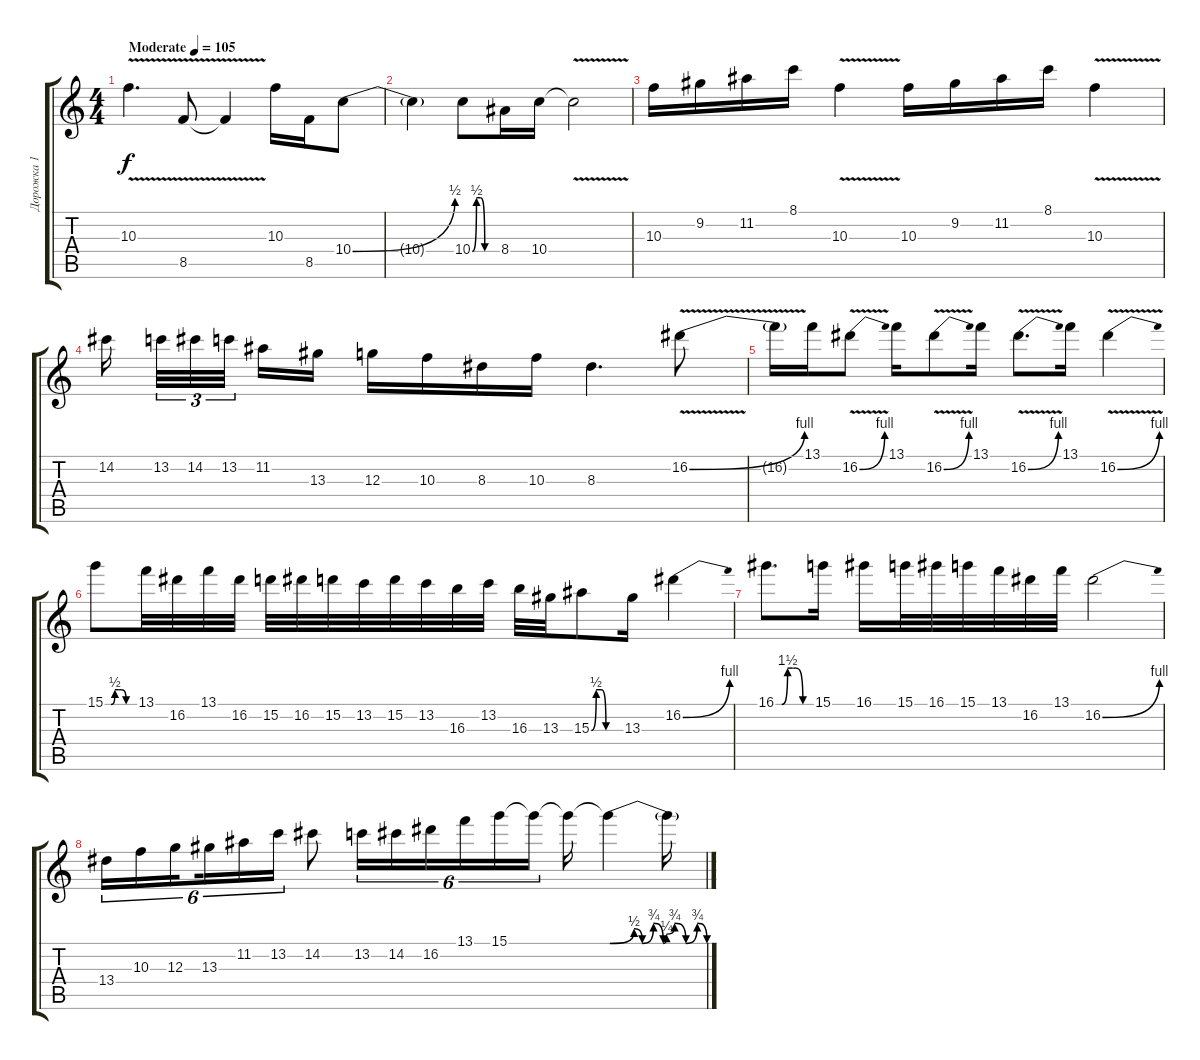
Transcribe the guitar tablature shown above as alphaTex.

\track ("Дорожка 1" "Дорожка 1") {instrument distortionguitar}
\staff {score tabs}
\tuning (E4 B3 G3 D3 A2 E2) {hide}
\ts (4 4)
\tempo (105 "Moderate")
\clef g2
\ks c
10.3{v}.4{d dy f instrument distortionguitar} 8.5{v}.8 8.5{t}.4 10.3.16 8.5.16 10.4{be (bend 0 0 60 2)}.8 |
10.4{t}.4 10.4{be (custom 0 0 10 2 20 2 30 0 60 0)}.8 8.4.16 10.4.16 10.4{v t}.2 |
10.3.16 9.2.16 11.2.16 8.1.16 10.3{v}.4 10.3.16 9.2.16 11.2.16 8.1.16 10.3{v}.4 |
14.2.16{beam splitsecondary} 13.2.32{tu (3 2)} 14.2.32{tu (3 2)} 13.2.32{tu (3 2) beam splitsecondary} 11.2.16 13.3.16 12.3.16 10.3.16 8.3.16 10.3.16 8.3.4{d} 16.2{be (bend 0 0 60 4) v}.8 |
16.2{t}.16 13.1.16 16.2{be (bend 0 0 60 4) v}.8 13.1.16 16.2{be (bend 0 0 60 4) v}.8 13.1.16 16.2{be (bend 0 0 60 4) v}.8{d} 13.1.16 16.2{be (bend 0 0 60 4) v}.4 |
15.1{be (custom 0 0 10 0 12 0 20 2 27 2 30 2 33 2 43 0 60 0)}.8 13.1.32 16.2.32 13.1.32 16.2.32 15.2.32 16.2.32 15.2.32 13.2.32 15.2.32 13.2.32 16.3.32 13.2.32 16.3.32 13.3.32 15.3{be (custom 0 0 10 2 20 2 30 0 60 0)}.8 13.3.16 16.2{be (bend 0 0 60 4)}.4 |
16.1{be (custom 0 0 10 0 20 6 28 6 30 6 34 6 46 0 60 0)}.8{d} 15.1.16 16.1.16 15.1.32 16.1.32 15.1.32 13.1.32 16.2.32 13.1.32 16.2{be (bend 0 0 60 4)}.2 |
13.4.16{tu (6 4)} 10.3.16{tu (6 4)} 12.3.16{tu (6 4) beam splitsecondary} 13.3.16{tu (6 4)} 11.2.16{tu (6 4)} 13.2.16{tu (6 4)} 14.2.8 13.2.16{tu (6 4)} 14.2.16{tu (6 4)} 16.2.16{tu (6 4)} 13.1.16{tu (6 4)} 15.1.16{tu (6 4)} 15.1{t}.16{tu (6 4) beam splitsecondary} 15.1{t}.16 15.1{be (custom 0 0 15 2 20 0 27 3 33 0 35 1 40 3 47 0 54 3 60 0) t}.4 15.1{t}.16
